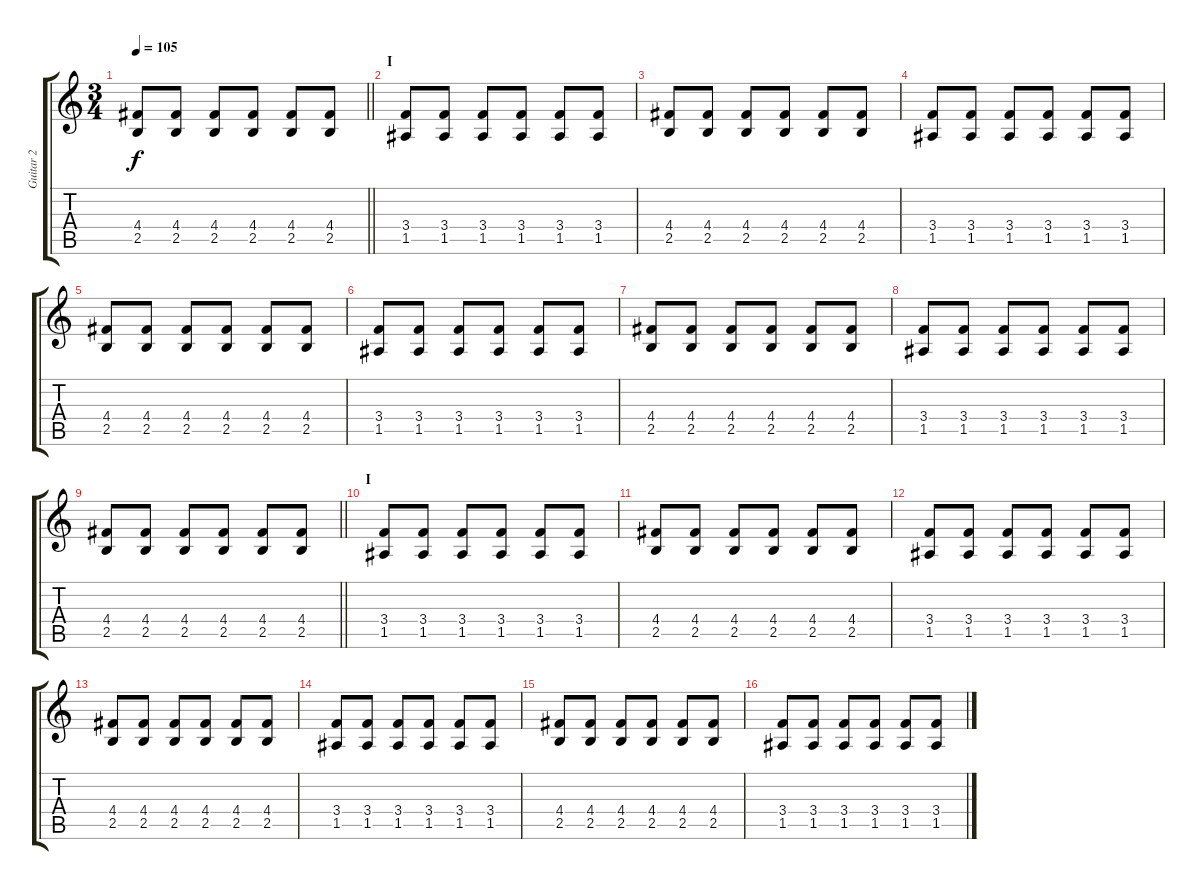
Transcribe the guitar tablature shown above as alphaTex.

\track ("Guitar 2" "Guitar 2") {instrument distortionguitar}
\staff {score tabs}
\tuning (E4 B3 G3 D3 A2 E2) {hide}
\ts (3 4)
\tempo 105
\clef g2
\barLineRight lightlight
\ks c
(4.4 2.5).8{dy f} (4.4 2.5).8 (4.4 2.5).8 (4.4 2.5).8 (4.4 2.5).8 (4.4 2.5).8 |
\section ("" "I")
(3.4 1.5).8 (3.4 1.5).8 (3.4 1.5).8 (3.4 1.5).8 (3.4 1.5).8 (3.4 1.5).8 |
(4.4 2.5).8 (4.4 2.5).8 (4.4 2.5).8 (4.4 2.5).8 (4.4 2.5).8 (4.4 2.5).8 |
(3.4 1.5).8 (3.4 1.5).8 (3.4 1.5).8 (3.4 1.5).8 (3.4 1.5).8 (3.4 1.5).8 |
(4.4 2.5).8 (4.4 2.5).8 (4.4 2.5).8 (4.4 2.5).8 (4.4 2.5).8 (4.4 2.5).8 |
(3.4 1.5).8 (3.4 1.5).8 (3.4 1.5).8 (3.4 1.5).8 (3.4 1.5).8 (3.4 1.5).8 |
(4.4 2.5).8 (4.4 2.5).8 (4.4 2.5).8 (4.4 2.5).8 (4.4 2.5).8 (4.4 2.5).8 |
(3.4 1.5).8 (3.4 1.5).8 (3.4 1.5).8 (3.4 1.5).8 (3.4 1.5).8 (3.4 1.5).8 |
\barLineRight lightlight
(4.4 2.5).8 (4.4 2.5).8 (4.4 2.5).8 (4.4 2.5).8 (4.4 2.5).8 (4.4 2.5).8 |
\section ("" "I")
(3.4 1.5).8 (3.4 1.5).8 (3.4 1.5).8 (3.4 1.5).8 (3.4 1.5).8 (3.4 1.5).8 |
(4.4 2.5).8 (4.4 2.5).8 (4.4 2.5).8 (4.4 2.5).8 (4.4 2.5).8 (4.4 2.5).8 |
(3.4 1.5).8 (3.4 1.5).8 (3.4 1.5).8 (3.4 1.5).8 (3.4 1.5).8 (3.4 1.5).8 |
(4.4 2.5).8 (4.4 2.5).8 (4.4 2.5).8 (4.4 2.5).8 (4.4 2.5).8 (4.4 2.5).8 |
(3.4 1.5).8 (3.4 1.5).8 (3.4 1.5).8 (3.4 1.5).8 (3.4 1.5).8 (3.4 1.5).8 |
(4.4 2.5).8 (4.4 2.5).8 (4.4 2.5).8 (4.4 2.5).8 (4.4 2.5).8 (4.4 2.5).8 |
(3.4 1.5).8 (3.4 1.5).8 (3.4 1.5).8 (3.4 1.5).8 (3.4 1.5).8 (3.4 1.5).8
